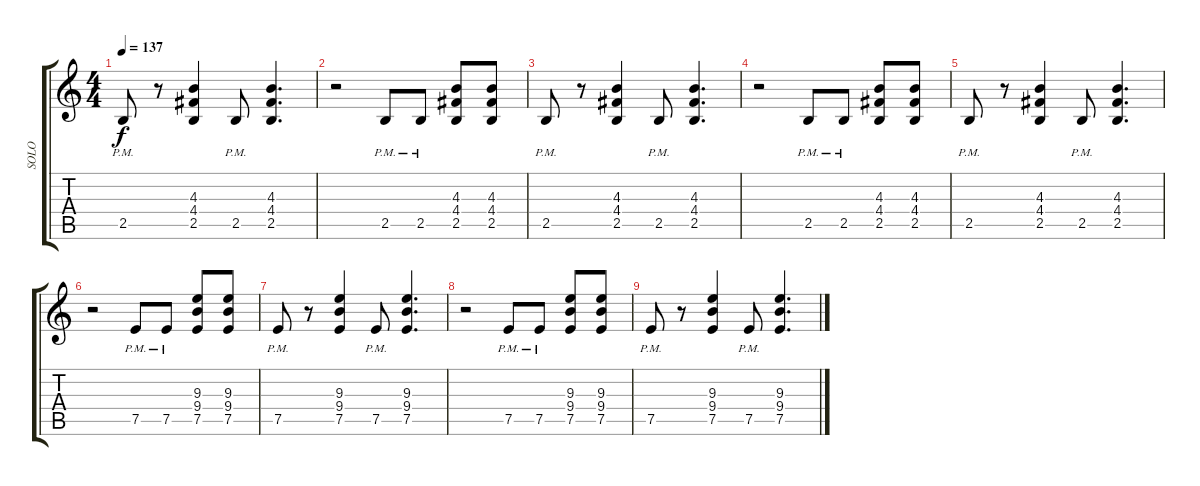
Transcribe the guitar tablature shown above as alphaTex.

\track ("SOLO" "SOLO") {instrument overdrivenguitar}
\staff {score tabs}
\tuning (E4 B3 G3 D3 A2 E2) {hide}
\ts (4 4)
\tempo 137
\clef g2
\ks c
2.5{pm}.8{dy f} r.8 (4.3 4.4 2.5).4 2.5{pm}.8 (4.3 4.4 2.5).4{d} |
r.2 2.5{pm}.8 2.5{pm}.8 (4.3 4.4 2.5).8 (4.3 4.4 2.5).8 |
2.5{pm}.8 r.8 (4.3 4.4 2.5).4 2.5{pm}.8 (4.3 4.4 2.5).4{d} |
r.2 2.5{pm}.8 2.5{pm}.8 (4.3 4.4 2.5).8 (4.3 4.4 2.5).8 |
2.5{pm}.8 r.8 (4.3 4.4 2.5).4 2.5{pm}.8 (4.3 4.4 2.5).4{d} |
r.2 7.5{pm}.8 7.5{pm}.8 (9.3 9.4 7.5).8 (9.3 9.4 7.5).8 |
7.5{pm}.8 r.8 (9.3 9.4 7.5).4 7.5{pm}.8 (9.3 9.4 7.5).4{d} |
r.2 7.5{pm}.8 7.5{pm}.8 (9.3 9.4 7.5).8 (9.3 9.4 7.5).8 |
7.5{pm}.8 r.8 (9.3 9.4 7.5).4 7.5{pm}.8 (9.3 9.4 7.5).4{d}
